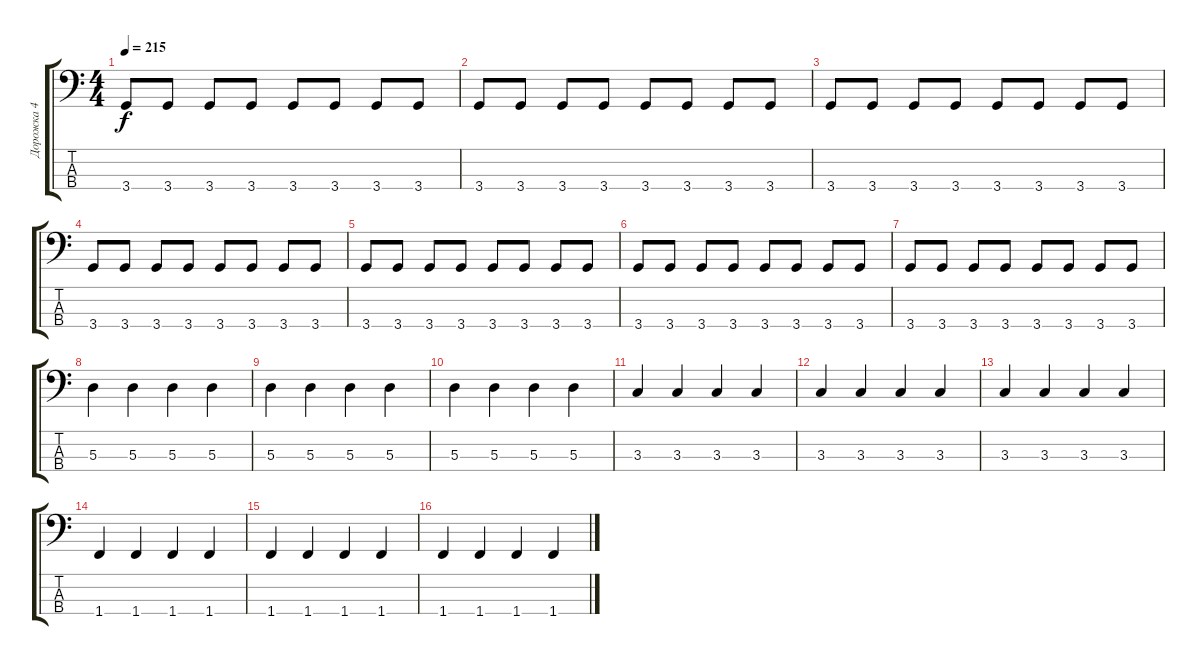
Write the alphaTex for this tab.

\track ("Дорожка 4" "Дорожка 4") {instrument electricbassfinger}
\staff {score tabs}
\tuning (G2 D2 A1 E1) {hide}
\ts (4 4)
\tempo 215
\clef f4
\ks c
3.4.8{dy f} 3.4.8 3.4.8 3.4.8 3.4.8 3.4.8 3.4.8 3.4.8 |
3.4.8 3.4.8 3.4.8 3.4.8 3.4.8 3.4.8 3.4.8 3.4.8 |
3.4.8 3.4.8 3.4.8 3.4.8 3.4.8 3.4.8 3.4.8 3.4.8 |
3.4.8 3.4.8 3.4.8 3.4.8 3.4.8 3.4.8 3.4.8 3.4.8 |
3.4.8 3.4.8 3.4.8 3.4.8 3.4.8 3.4.8 3.4.8 3.4.8 |
3.4.8 3.4.8 3.4.8 3.4.8 3.4.8 3.4.8 3.4.8 3.4.8 |
3.4.8 3.4.8 3.4.8 3.4.8 3.4.8 3.4.8 3.4.8 3.4.8 |
5.3.4 5.3.4 5.3.4 5.3.4 |
5.3.4 5.3.4 5.3.4 5.3.4 |
5.3.4 5.3.4 5.3.4 5.3.4 |
3.3.4 3.3.4 3.3.4 3.3.4 |
3.3.4 3.3.4 3.3.4 3.3.4 |
3.3.4 3.3.4 3.3.4 3.3.4 |
1.4.4 1.4.4 1.4.4 1.4.4 |
1.4.4 1.4.4 1.4.4 1.4.4 |
1.4.4 1.4.4 1.4.4 1.4.4
